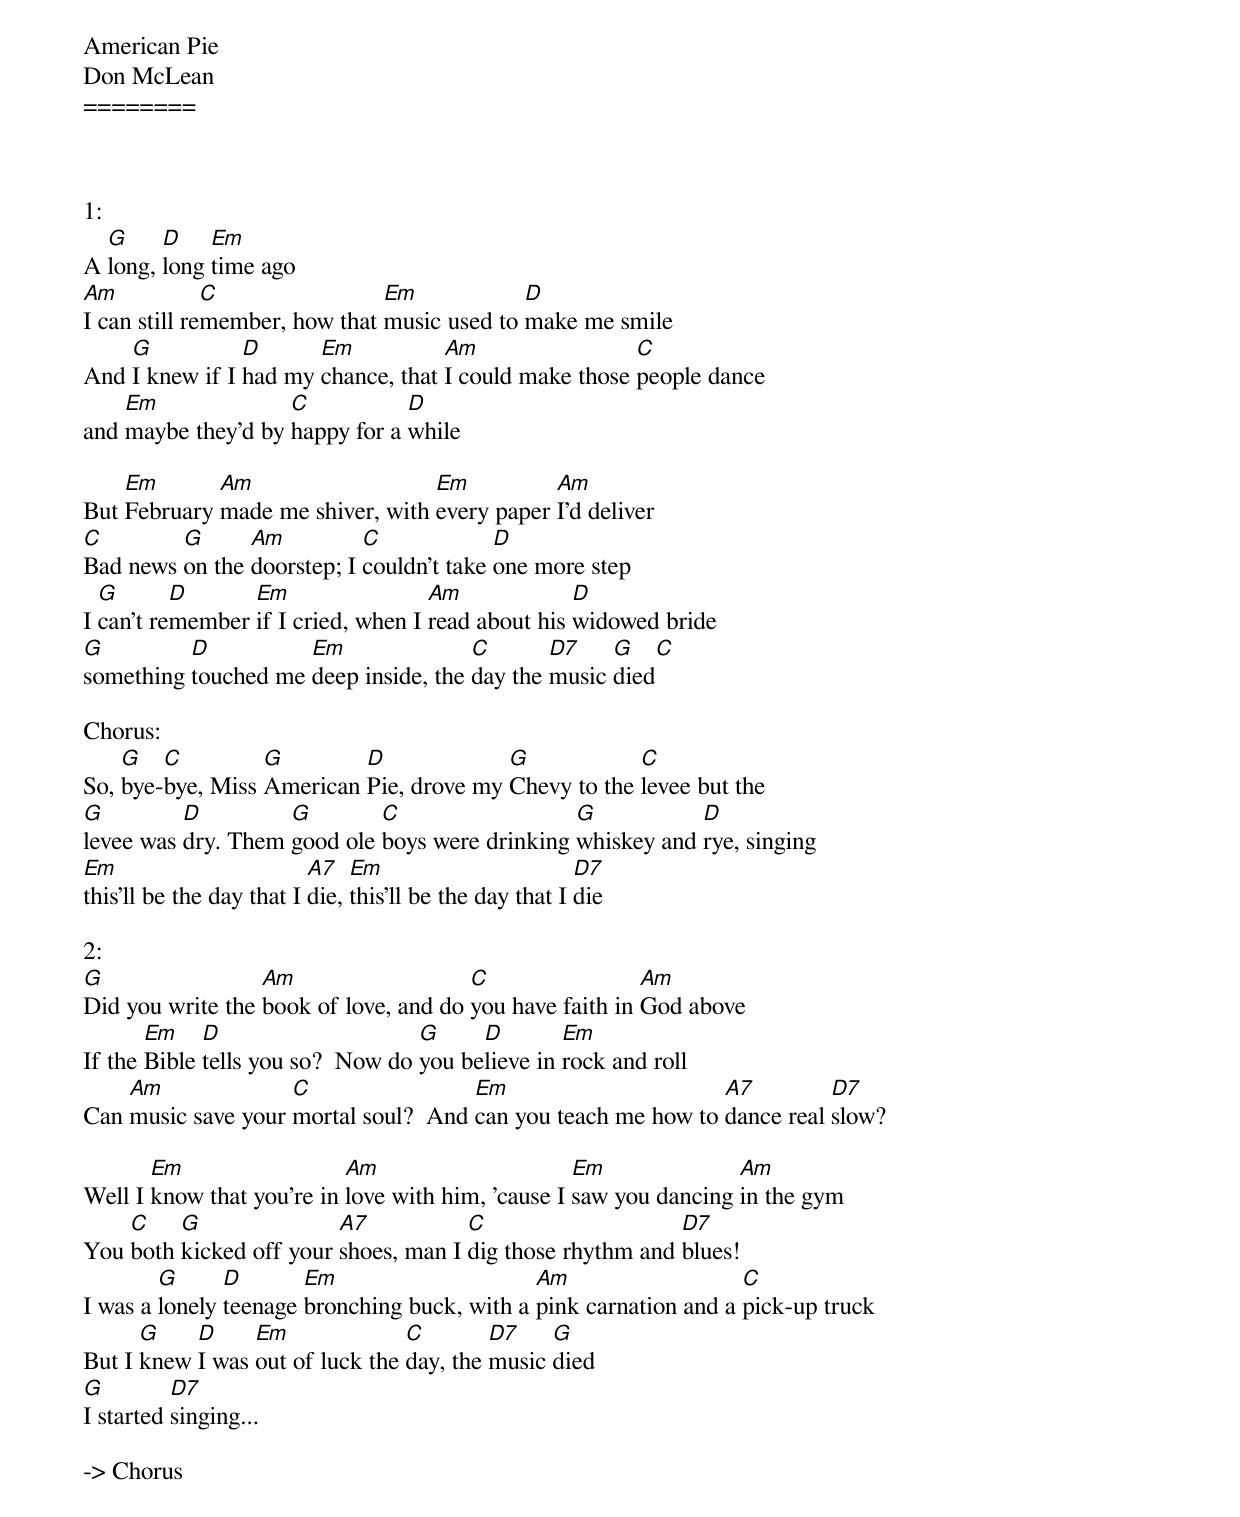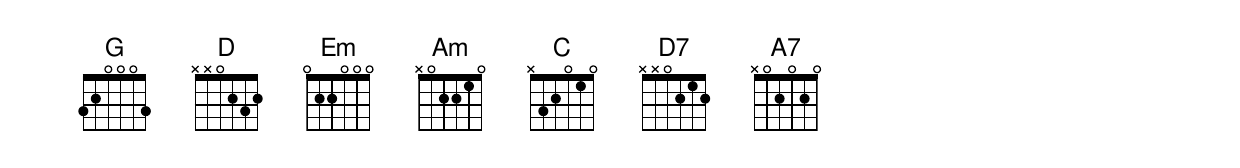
American Pie
Don McLean
========



1:
A [G]long, [D]long [Em]time ago
[Am]I can still re[C]member, how that [Em]music used to [D]make me smile
And [G]I knew if I [D]had my [Em]chance, that [Am]I could make those [C]people dance
and [Em]maybe they'd by [C]happy for a [D]while

But [Em]February [Am]made me shiver, with [Em]every paper [Am]I'd deliver
[C]Bad news [G]on the [Am]doorstep; I [C]couldn't take [D]one more step
I [G]can't re[D]member [Em]if I cried, when I [Am]read about his [D]widowed bride
[G]something [D]touched me [Em]deep inside, the [C]day the [D7]music [G]died[C]

Chorus:
So, [G]bye-[C]bye, Miss [G]American [D]Pie, drove my [G]Chevy to the [C]levee but the
[G]levee was [D]dry. Them [G]good ole [C]boys were drinking [G]whiskey and [D]rye, singing
[Em]this'll be the day that I [A7]die, [Em]this'll be the day that I [D7]die

2:
[G]Did you write the [Am]book of love, and do [C]you have faith in [Am]God above
If the [Em]Bible [D]tells you so?  Now do [G]you be[D]lieve in [Em]rock and roll
Can [Am]music save your [C]mortal soul?  And [Em]can you teach me how to [A7]dance real [D7]slow?

Well I [Em]know that you're in [Am]love with him, 'cause I [Em]saw you dancing [Am]in the gym
You [C]both [G]kicked off your [A7]shoes, man I [C]dig those rhythm and [D7]blues!
I was a [G]lonely [D]teenage [Em]bronching buck, with a [Am]pink carnation and a [C]pick-up truck
But I [G]knew [D]I was [Em]out of luck the [C]day, the [D7]music [G]died
[G]I started [D7]singing...

-> Chorus
